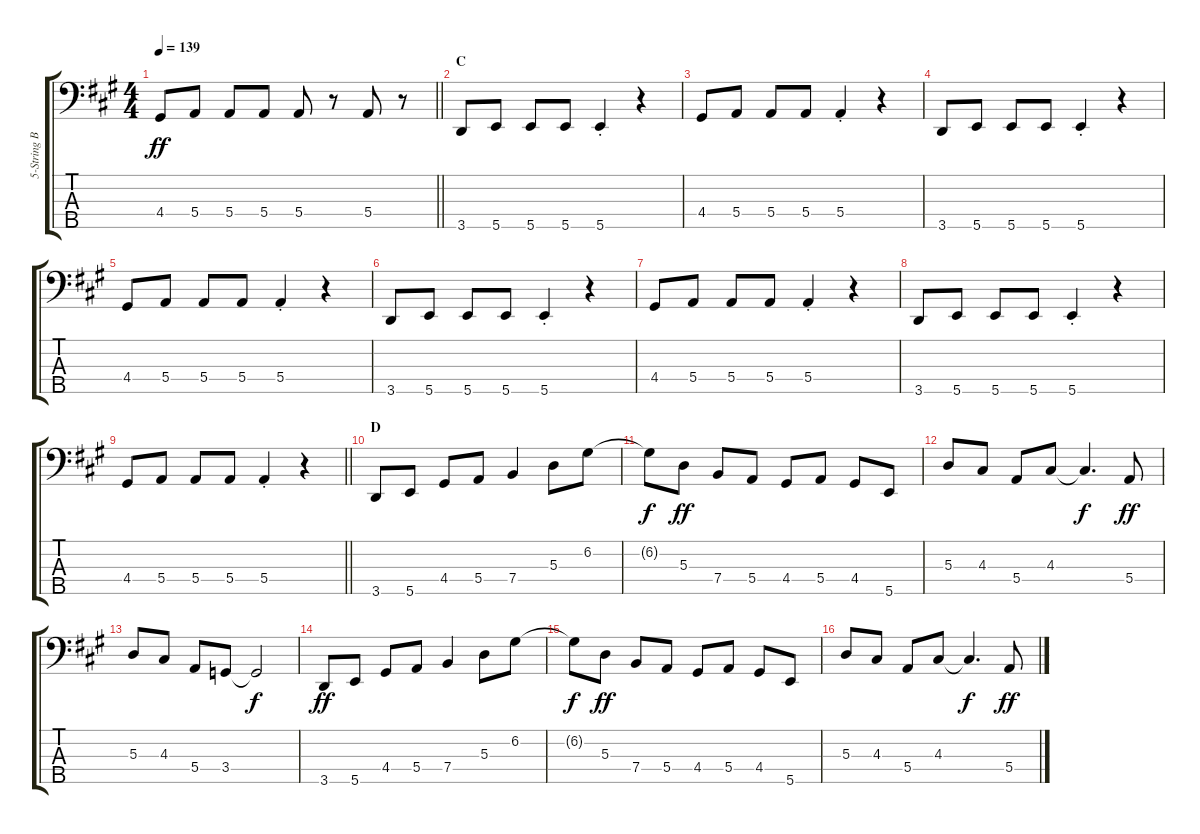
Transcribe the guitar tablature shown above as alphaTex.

\track ("5-String Bass" "5-String B") {instrument electricbassfinger}
\staff {score tabs}
\tuning (G2 D2 A1 E1 B0) {hide}
\ts (4 4)
\tempo 139
\clef f4
\barLineRight lightlight
\ks a
4.4.8{dy ff} 5.4.8 5.4.8 5.4.8 5.4.8 r.8 5.4.8 r.8 |
\section ("" "C")
3.5.8 5.5.8 5.5.8 5.5.8 5.5{st}.4 r.4 |
4.4.8 5.4.8 5.4.8 5.4.8 5.4{st}.4 r.4 |
3.5.8 5.5.8 5.5.8 5.5.8 5.5{st}.4 r.4 |
4.4.8 5.4.8 5.4.8 5.4.8 5.4{st}.4 r.4 |
3.5.8 5.5.8 5.5.8 5.5.8 5.5{st}.4 r.4 |
4.4.8 5.4.8 5.4.8 5.4.8 5.4{st}.4 r.4 |
3.5.8 5.5.8 5.5.8 5.5.8 5.5{st}.4 r.4 |
\barLineRight lightlight
4.4.8 5.4.8 5.4.8 5.4.8 5.4{st}.4 r.4 |
\section ("" "D")
3.5.8 5.5.8 4.4.8 5.4.8 7.4.4 5.3.8 6.2.8 |
6.2{t}.8{dy f} 5.3.8{dy ff} 7.4.8 5.4.8 4.4.8 5.4.8 4.4.8 5.5.8 |
5.3.8 4.3.8 5.4.8 4.3.8 4.3{t}.4{d dy f} 5.4.8{dy ff} |
5.3.8 4.3.8 5.4.8 3.4.8 3.4{t}.2{dy f} |
3.5.8{dy ff} 5.5.8 4.4.8 5.4.8 7.4.4 5.3.8 6.2.8 |
6.2{t}.8{dy f} 5.3.8{dy ff} 7.4.8 5.4.8 4.4.8 5.4.8 4.4.8 5.5.8 |
5.3.8 4.3.8 5.4.8 4.3.8 4.3{t}.4{d dy f} 5.4.8{dy ff}
